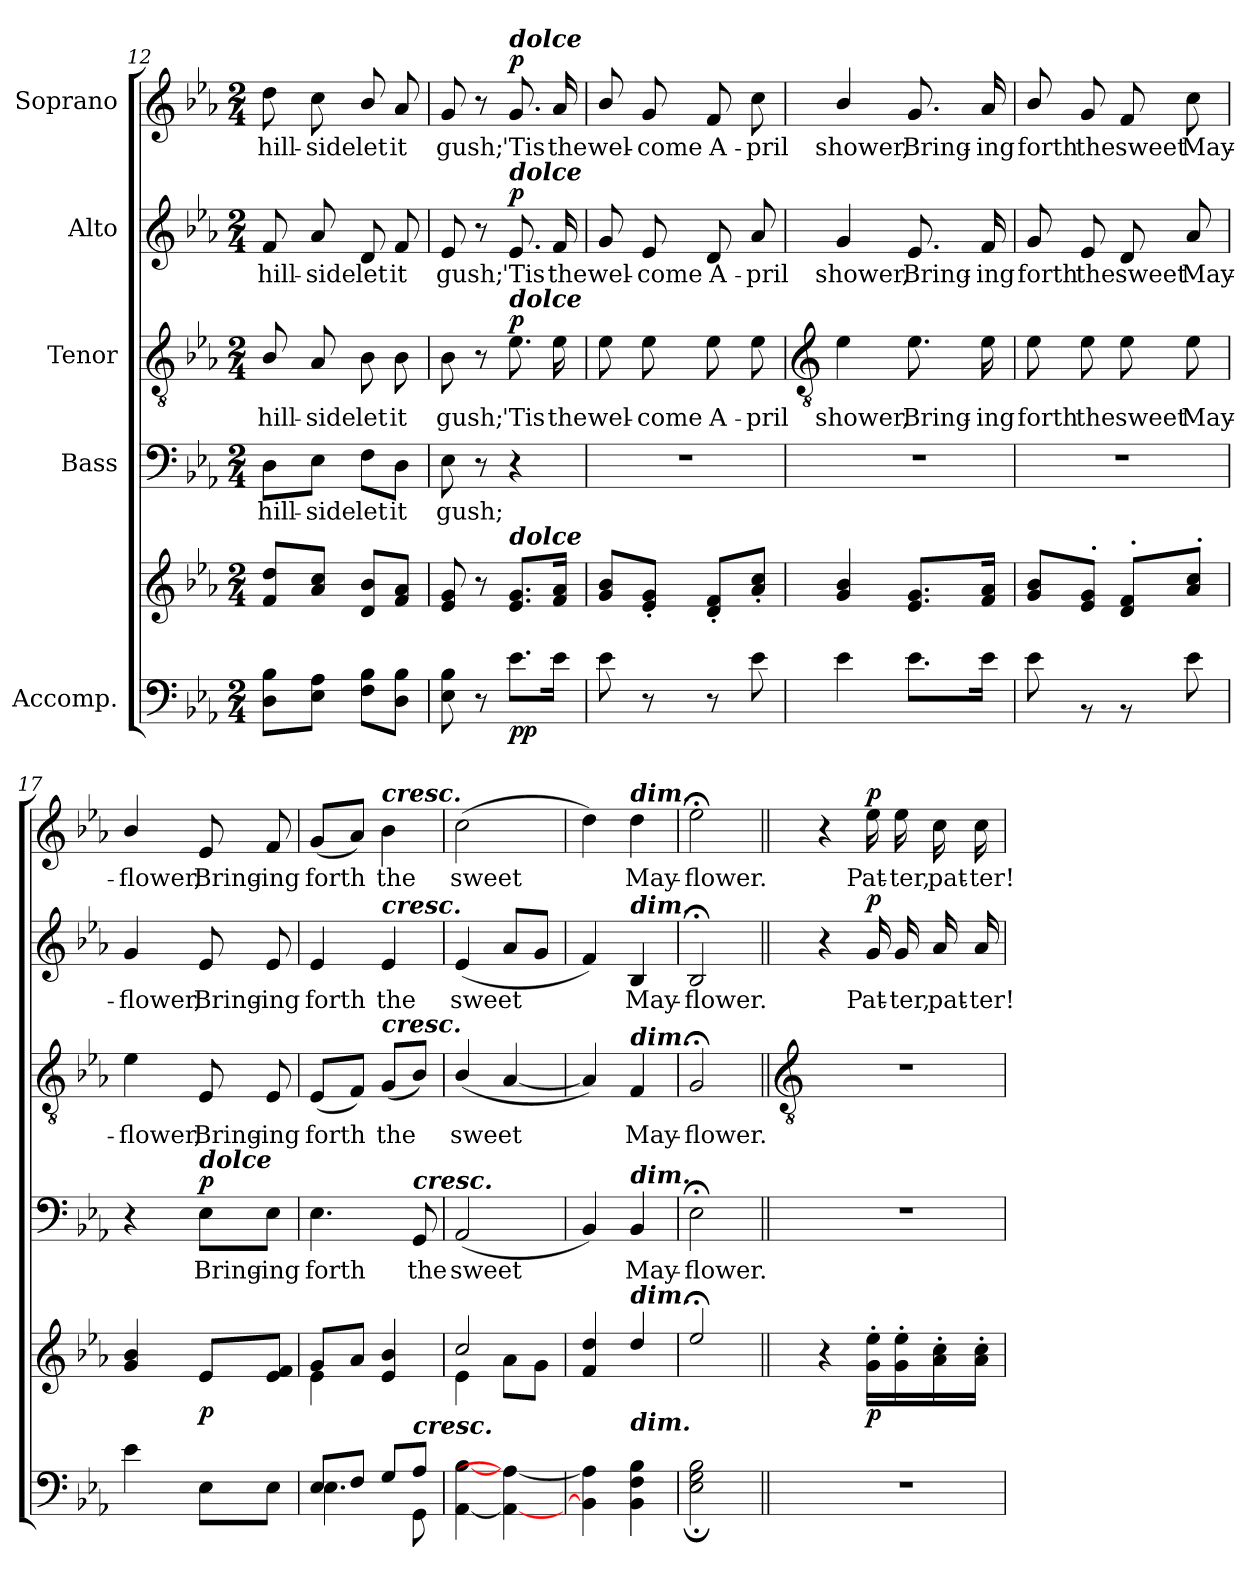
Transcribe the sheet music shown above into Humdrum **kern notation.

**kern	**kern	**dynam	**kern	**text	**dynam	**kern	**text	**dynam	**kern	**text	**dynam	**kern	**text	**dynam
*part5	*part5	*part5	*part4	*part4	*part4	*part3	*part3	*part3	*part2	*part2	*part2	*part1	*part1	*part1
*staff6	*staff5	*staff5/6	*staff4	*staff4	*staff4	*staff3	*staff3	*staff3	*staff2	*staff2	*staff2	*staff1	*staff1	*staff1
*I"Accomp.	*	*	*I"Bass	*	*	*I"Tenor	*	*	*I"Alto	*	*	*I"Soprano	*	*
*clefF4	*clefG2	*	*clefF4	*	*	*clefGv2	*	*	*clefG2	*	*	*clefG2	*	*
*k[b-e-a-]	*k[b-e-a-]	*	*k[b-e-a-]	*	*	*k[b-e-a-]	*	*	*k[b-e-a-]	*	*	*k[b-e-a-]	*	*
*E-:	*E-:	*	*E-:	*	*	*E-:	*	*	*E-:	*	*	*E-:	*	*
*M2/4	*M2/4	*	*M2/4	*	*	*M2/4	*	*	*M2/4	*	*	*M2/4	*	*
=12	=12	=12	=12	=12	=12	=12	=12	=12	=12	=12	=12	=12	=12	=12
!	!	!	!	!LO:LY:b	!	!	!LO:LY:b	!	!	!LO:LY:b	!	!	!LO:LY:b	!
8D 8B-L	8f 8ddL	.	8D\L	hill-	.	8B-/	hill-	.	8f	hill-	.	8dd	hill-	.
!	!	!	!	!LO:LY:b	!	!	!LO:LY:b	!	!	!LO:LY:b	!	!	!LO:LY:b	!
8E- 8A-J	8a- 8ccJ	.	8E-\J	-side	.	8A-	-side	.	8a-	-side	.	8cc	-side	.
!	!	!	!	!LO:LY:b	!	!	!LO:LY:b	!	!	!LO:LY:b	!	!	!LO:LY:b	!
8F 8B-L	8d 8b-L	.	8F\L	let	.	8B-	let	.	8d	let	.	8b-/	let	.
!	!	!	!	!LO:LY:b	!	!	!LO:LY:b	!	!	!LO:LY:b	!	!	!LO:LY:b	!
8D 8B-J	8f 8a-J	.	8D\J	it	.	8B-	it	.	8f	it	.	8a-	it	.
=13	=13	=13	=13	=13	=13	=13	=13	=13	=13	=13	=13	=13	=13	=13
!	!	!	!	!LO:LY:b	!	!	!LO:LY:b	!	!	!LO:LY:b	!	!	!LO:LY:b	!
8E- 8B-	8e- 8g	.	8E-	gush;	.	8B-	gush;	.	8e-	gush;	.	8g	gush;	.
8r	8r	.	8r	.	.	8r	.	.	8r	.	.	8r	.	.
!	!	!	!	!	!	!	!	!	!	!	!	!LO:TX:a:Bi:t=dolce	!	!
!	!	!	!	!	!	!	!	!	!LO:TX:a:Bi:t=dolce	!	!	!	!	!
!	!	!	!	!	!	!LO:TX:a:Bi:t=dolce	!	!	!	!	!	!	!	!
!	!LO:TX:a:Bi:t=dolce	!	!	!	!	!	!	!	!	!	!	!	!	!
!	!	!LO:DY:b=2	!	!	!	!	!LO:LY:b	!	!	!LO:LY:b	!	!	!LO:LY:b	!
!	!	!LO:DY:n=1:b	!	!	!	!	!	!LO:DY:b	!	!	!LO:DY:b	!	!	!LO:DY:b
8.e-L	8.e- 8.gL	p p	4r	.	.	8.e-	'Tis	p	8.e-	'Tis	p	8.g	'Tis	p
!	!	!	!	!	!	!	!LO:LY:b	!	!	!LO:LY:b	!	!	!LO:LY:b	!
16e-J	16f 16a-J	.	.	.	.	16e-	the	.	16f	the	.	16a-	the	.
=14	=14	=14	=14	=14	=14	=14	=14	=14	=14	=14	=14	=14	=14	=14
!	!	!	!LO:N:vis=1	!	!	!	!LO:LY:b	!	!	!LO:LY:b	!	!	!LO:LY:b	!
8e-	8g 8b-L	.	2r	.	.	8e-	wel-	.	8g	wel-	.	8b-/	wel-	.
!	!	!	!	!	!	!	!LO:LY:b	!	!	!LO:LY:b	!	!	!LO:LY:b	!
8r	8e-' 8g'J	.	.	.	.	8e-	-come	.	8e-	-come	.	8g	-come	.
!	!	!	!	!	!	!	!LO:LY:b	!	!	!LO:LY:b	!	!	!LO:LY:b	!
8r	8d' 8f'L	.	.	.	.	8e-	A-	.	8d	A-	.	8f	A-	.
!	!	!	!	!	!	!	!LO:LY:b	!	!	!LO:LY:b	!	!	!LO:LY:b	!
8e-	8a-' 8cc'J	.	.	.	.	8e-	-pril	.	8a-	-pril	.	8cc	-pril	.
!!LO:LB:g=z
=15	=15	=15	=15	=15	=15	=15	=15	=15	=15	=15	=15	=15	=15	=15
*	*	*	*	*	*	*clefGv2	*	*	*	*	*	*	*	*
*	*^	*	*	*	*	*	*	*	*	*	*	*	*	*
!LO:N:vis=1	!	!LO:N:vis=1	!	!LO:N:vis=1	!	!	!	!LO:LY:b	!	!	!LO:LY:b	!	!	!LO:LY:b	!
*^	*	*	*	*	*	*	*	*	*	*	*	*	*	*	*
2ryy	4e-\	4g/ 4b-/	2ryy	.	2r	.	.	4e-	shower,	.	4g/	shower,	.	4b-/	shower,	.
!	!	!	!	!	!	!	!	!	!LO:LY:b	!	!	!LO:LY:b	!	!	!LO:LY:b	!
.	8.e-\L	8.e- 8.gL	.	.	.	.	.	8.e-	Bring-	.	8.e-	Bring-	.	8.g	Bring-	.
!	!	!	!	!	!	!	!	!	!LO:LY:b	!	!	!LO:LY:b	!	!	!LO:LY:b	!
.	16e-\J	16f 16a-J	.	.	.	.	.	16e-	-ing	.	16f	-ing	.	16a-	-ing	.
=16	=16	=16	=16	=16	=16	=16	=16	=16	=16	=16	=16	=16	=16	=16	=16	=16
!LO:N:vis=1	!	!	!LO:N:vis=1	!	!LO:N:vis=1	!	!	!	!LO:LY:b	!	!	!LO:LY:b	!	!	!LO:LY:b	!
2ryy	8e-\	8g/ 8b-/L	2ryy	.	2r	.	.	8e-	forth	.	8g/	forth	.	8b-/	forth	.
!	!	!	!	!	!	!	!	!	!LO:LY:b	!	!	!LO:LY:b	!	!	!LO:LY:b	!
.	8r	8e-' 8g'J	.	.	.	.	.	8e-	the	.	8e-	the	.	8g	the	.
!	!	!	!	!	!	!	!	!	!LO:LY:b	!	!	!LO:LY:b	!	!	!LO:LY:b	!
.	8r	8d' 8f'L	.	.	.	.	.	8e-	sweet	.	8d	sweet	.	8f	sweet	.
!	!	!	!	!	!	!	!	!	!LO:LY:b	!	!	!LO:LY:b	!	!	!LO:LY:b	!
.	8e-\	8a-' 8cc'J	.	.	.	.	.	8e-	May-	.	8a-	May-	.	8cc	May-	.
=17	=17	=17	=17	=17	=17	=17	=17	=17	=17	=17	=17	=17	=17	=17	=17	=17
!LO:N:vis=1	!	!	!LO:N:vis=1	!	!	!	!	!	!LO:LY:b	!	!	!LO:LY:b	!	!	!LO:LY:b	!
2ryy	4e-\	4g/ 4b-/	2ryy	.	4r	.	.	4e-	-flower,	.	4g/	-flower,	.	4b-/	-flower,	.
!	!	!	!	!	!LO:TX:a:Bi:t=dolce	!	!	!	!	!	!	!	!	!	!	!
!	!	!	!	!LO:DY:a=2	!	!LO:LY:b	!LO:DY:b	!	!LO:LY:b	!	!	!LO:LY:b	!	!	!LO:LY:b	!
.	8E-\L	8e-L	.	p	8E-\L	Bring-	p	8E-	Bring-	.	8e-	Bring-	.	8e-	Bring-	.
!	!	!	!	!	!	!LO:LY:b	!	!	!LO:LY:b	!	!	!LO:LY:b	!	!	!LO:LY:b	!
.	8E-\J	8e- 8fJ	.	.	8E-\J	-ing	.	8E-	-ing	.	8e-	-ing	.	8f	-ing	.
=18	=18	=18	=18	=18	=18	=18	=18	=18	=18	=18	=18	=18	=18	=18	=18	=18
!	!	!	!	!	!	!LO:LY:b	!	!	!LO:LY:b	!	!	!LO:LY:b	!	!	!LO:LY:b	!
8E-/L	4.E-\	8gL	4e-\	.	4.E-	forth	.	(<8E-L	forth	.	4e-	forth	.	(<8gL	forth	.
8F/J	.	8a-J	.	.	.	.	.	8FJ)	.	.	.	.	.	8a-J)	.	.
!	!	!	!	!	!	!	!	!	!	!	!	!	!	!LO:TX:a:Bi:t=cresc.	!	!
!	!	!	!	!	!	!	!	!	!	!	!LO:TX:a:Bi:t=cresc.	!	!	!	!	!
!	!	!	!	!	!	!	!	!LO:TX:a:Bi:t=cresc.	!	!	!	!	!	!	!	!
!	!	!	!	!	!	!	!	!	!LO:LY:b	!	!	!LO:LY:b	!	!	!LO:LY:b	!
8G/L	.	4e- 4b-	4ryy	.	.	.	.	(<8GL	the	.	4e-	the	.	4b-	the	.
!	!	!	!	!	!LO:TX:a:Bi:t=cresc.	!	!	!	!	!	!	!	!	!	!	!
!LO:TX:a:Bi:t=cresc.	!	!	!	!	!	!	!	!	!	!	!	!	!	!	!	!
!	!	!	!	!	!	!LO:LY:b	!	!	!	!	!	!	!	!	!	!
8A-/J	8GG\	.	.	.	8GG	the	.	8B-J)	.	.	.	.	.	.	.	.
=19	=19	=19	=19	=19	=19	=19	=19	=19	=19	=19	=19	=19	=19	=19	=19	=19
!LO:N:vis=1	!	!	!	!	!	!LO:LY:b	!	!	!LO:LY:b	!	!	!LO:LY:b	!	!	!LO:LY:b	!
2ryy	[4AA-\ [4B-\	2cc/	4e-\	.	(<2AA-	sweet	.	(<4B-/	sweet	.	(<4e-	sweet	.	(>2cc	sweet	.
.	4AA-\_ 4A-\_	.	8a-\L	.	.	.	.	[4A-	.	.	8a-L	.	.	.	.	.
.	.	.	8g\J	.	.	.	.	.	.	.	8gJ	.	.	.	.	.
=20	=20	=20	=20	=20	=20	=20	=20	=20	=20	=20	=20	=20	=20	=20	=20	=20
!LO:N:vis=1	!	!	!LO:N:vis=1	!	!	!	!	!	!	!	!	!	!	!	!	!
2ryy	4BB-\] 4A-\]	4f 4dd	2ryy	.	4BB-)	.	.	4A-])	.	.	4f)	.	.	4dd)	.	.
!	!	!	!	!	!	!	!	!	!	!	!	!	!	!LO:TX:a:Bi:t=dim.	!	!
!	!	!	!	!	!	!	!	!	!	!	!LO:TX:a:Bi:t=dim.	!	!	!	!	!
!	!	!	!	!	!	!	!	!LO:TX:a:Bi:t=dim.	!	!	!	!	!	!	!	!
!	!	!	!	!	!LO:TX:a:Bi:t=dim.	!	!	!	!	!	!	!	!	!	!	!
!	!	!LO:TX:a:Bi:t=dim.	!	!	!	!	!	!	!	!	!	!	!	!	!	!
!	!LO:TX:a:Bi:t=dim.	!	!	!	!	!	!	!	!	!	!	!	!	!	!	!
!	!	!	!	!	!	!LO:LY:b	!	!	!LO:LY:b	!	!	!LO:LY:b	!	!	!LO:LY:b	!
.	4BB-\ 4F\ 4B-\	4dd	.	.	4BB-	May-	.	4F	May-	.	4B-	May-	.	4dd	May-	.
=21	=21	=21	=21	=21	=21	=21	=21	=21	=21	=21	=21	=21	=21	=21	=21	=21
!LO:N:vis=1	!	!	!LO:N:vis=1	!	!	!LO:LY:b	!	!	!LO:LY:b	!	!	!LO:LY:b	!	!	!LO:LY:b	!
2ryy	2E-\;< 2G\;< 2B-\;<	2ee-;<	2ryy	.	2E-;<	-flower.	.	2G;<	-flower.	.	2B-;<	-flower.	.	2ee-;<	-flower.	.
*v	*v	*	*	*	*	*	*	*	*	*	*	*	*	*	*	*
*	*v	*v	*	*	*	*	*	*	*	*	*	*	*	*	*
!!LO:LB:g=z
=22||	=22||	=22||	=22||	=22||	=22||	=22||	=22||	=22||	=22||	=22||	=22||	=22||	=22||	=22||
*	*	*	*	*	*	*clefGv2	*	*	*	*	*	*	*	*
*^	*^	*	*	*	*	*	*	*	*	*	*	*	*	*
!LO:N:vis=1	!	!	!	!	!LO:N:vis=1	!	!	!LO:N:vis=1	!	!	!	!	!	!	!	!
*v	*v	*	*	*	*	*	*	*	*	*	*	*	*	*	*	*
*	*v	*v	*	*	*	*	*	*	*	*	*	*	*	*	*
2r	4r	.	2r	.	.	2r	.	.	4r	.	.	4r	.	.
!	!	!LO:DY:b	!	!	!	!	!	!	!	!LO:LY:b	!LO:DY:b	!	!LO:LY:b	!LO:DY:b
.	16g' 16ee-'LL	p	.	.	.	.	.	.	16g	Pat-	p	16ee-	Pat-	p
!	!	!	!	!	!	!	!	!	!	!LO:LY:b	!	!	!LO:LY:b	!
.	16g' 16ee-'	.	.	.	.	.	.	.	16g	-ter,	.	16ee-	-ter,	.
!	!	!	!	!	!	!	!	!	!	!LO:LY:b	!	!	!LO:LY:b	!
.	16a-' 16cc'	.	.	.	.	.	.	.	16a-	pat-	.	16cc	pat-	.
!	!	!	!	!	!	!	!	!	!	!LO:LY:b	!	!	!LO:LY:b	!
.	16a-' 16cc'JJ	.	.	.	.	.	.	.	16a-	-ter!	.	16cc	-ter!	.
=	=	=	=	=	=	=	=	=	=	=	=	=	=	=
*-	*-	*-	*-	*-	*-	*-	*-	*-	*-	*-	*-	*-	*-	*-
